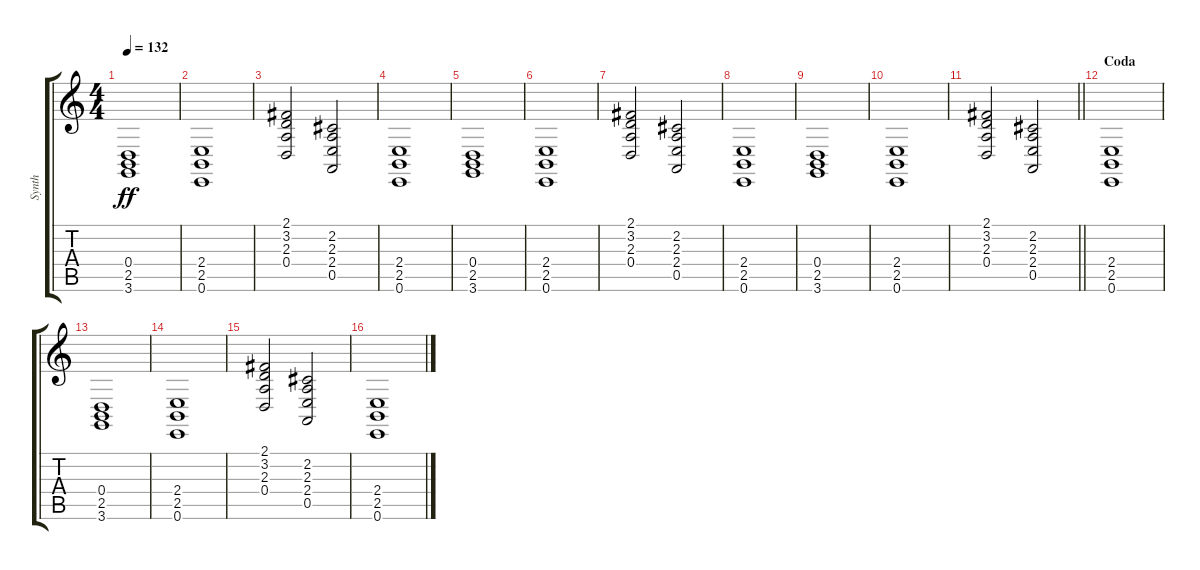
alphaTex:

\track ("Synth" "Synth") {instrument pad2warm}
\staff {score tabs}
\tuning (E4 B3 G3 D3 A2 E2) {hide}
\ts (4 4)
\tempo 132
\clef g2
\ks c
(0.4 2.5 3.6).1{dy ff} |
(2.4 2.5 0.6).1 |
(2.1 3.2 2.3 0.4).2 (2.2 2.3 2.4 0.5).2 |
(2.4 2.5 0.6).1 |
(0.4 2.5 3.6).1 |
(2.4 2.5 0.6).1 |
(2.1 3.2 2.3 0.4).2 (2.2 2.3 2.4 0.5).2 |
(2.4 2.5 0.6).1 |
(0.4 2.5 3.6).1 |
(2.4 2.5 0.6).1 |
\barLineRight lightlight
(2.1 3.2 2.3 0.4).2 (2.2 2.3 2.4 0.5).2 |
\section ("" "Coda")
(2.4 2.5 0.6).1 |
(0.4 2.5 3.6).1 |
(2.4 2.5 0.6).1 |
(2.1 3.2 2.3 0.4).2 (2.2 2.3 2.4 0.5).2 |
(2.4 2.5 0.6).1
